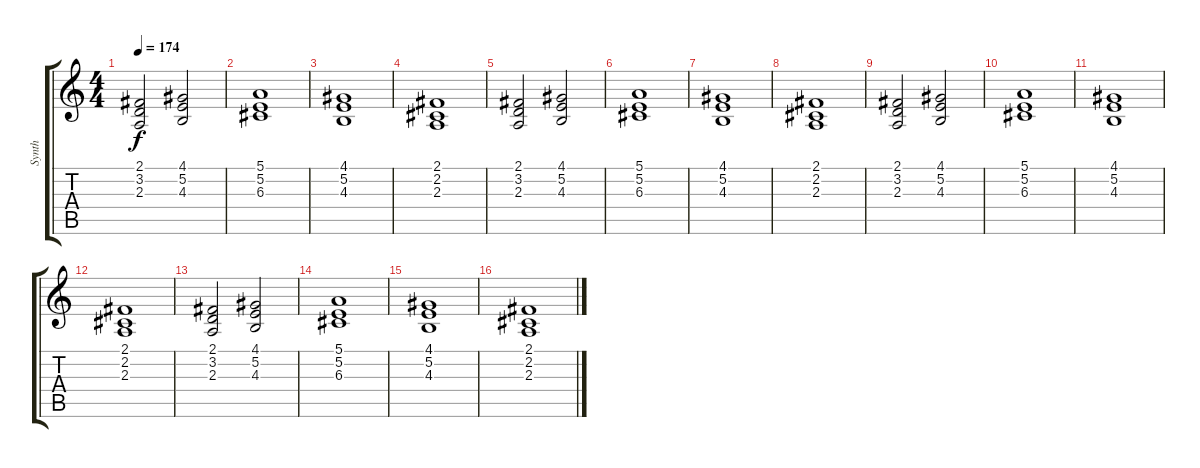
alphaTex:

\track ("Synth" "Synth") {instrument synthstrings1}
\staff {score tabs}
\tuning (E4 B3 G3 D3 A2 E2) {hide}
\ts (4 4)
\tempo 174
\clef g2
\ks c
(2.1 3.2 2.3).2{dy f} (4.1 5.2 4.3).2 |
(5.1 5.2 6.3).1 |
(4.1 5.2 4.3).1 |
(2.1 2.2 2.3).1 |
(2.1 3.2 2.3).2 (4.1 5.2 4.3).2 |
(5.1 5.2 6.3).1 |
(4.1 5.2 4.3).1 |
(2.1 2.2 2.3).1 |
(2.1 3.2 2.3).2 (4.1 5.2 4.3).2 |
(5.1 5.2 6.3).1 |
(4.1 5.2 4.3).1 |
(2.1 2.2 2.3).1 |
(2.1 3.2 2.3).2 (4.1 5.2 4.3).2 |
(5.1 5.2 6.3).1 |
(4.1 5.2 4.3).1 |
(2.1 2.2 2.3).1
